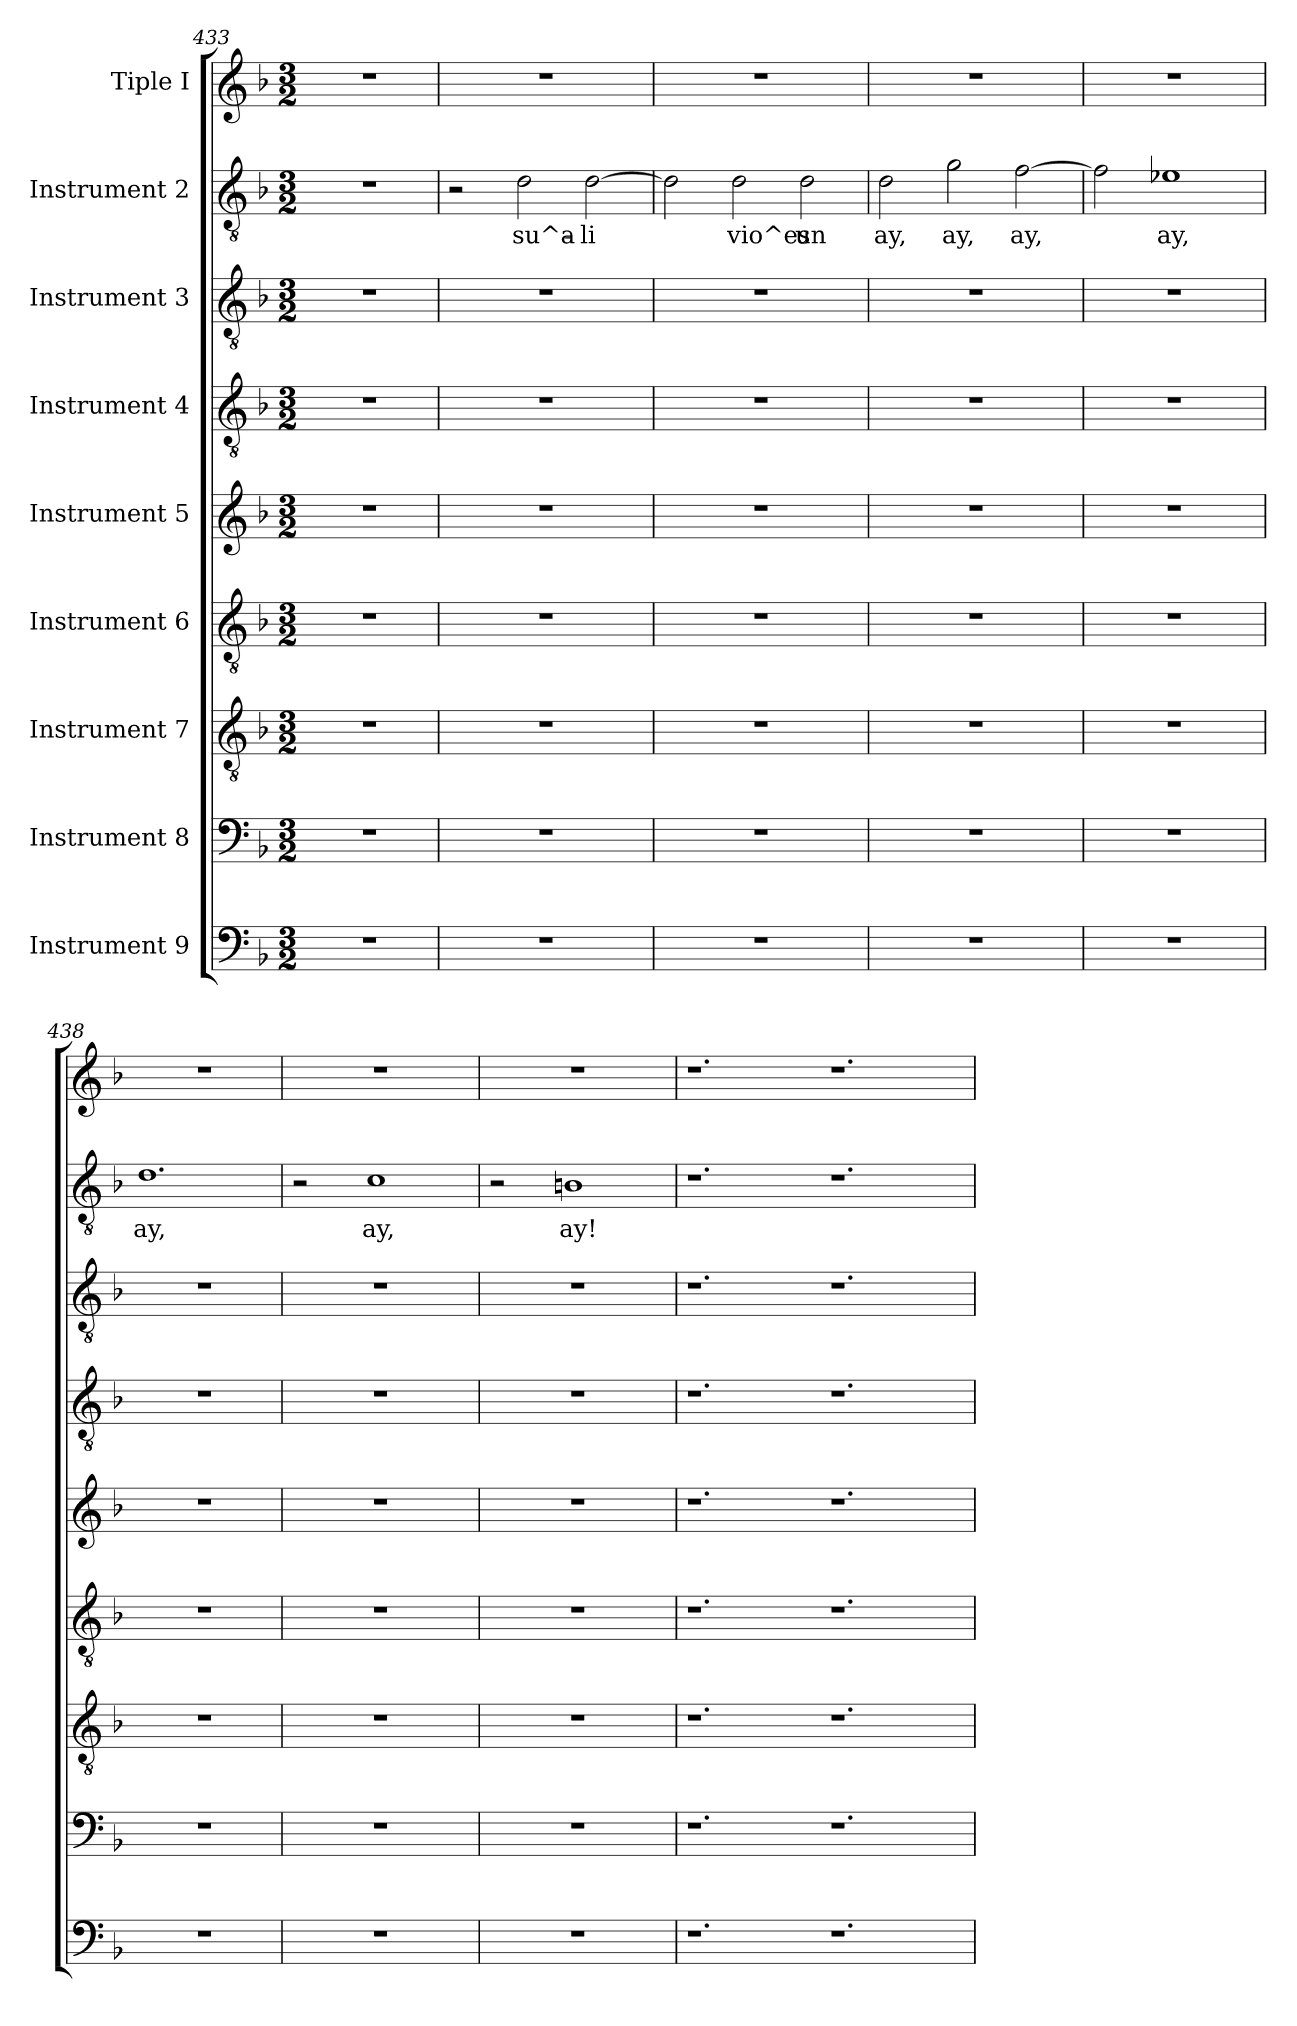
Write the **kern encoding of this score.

**kern	**kern	**kern	**kern	**kern	**kern	**kern	**kern	**text	**kern
*part9	*part8	*part7	*part6	*part5	*part4	*part3	*part2	*part2	*part1
*staff9	*staff8	*staff7	*staff6	*staff5	*staff4	*staff3	*staff2	*staff2	*staff1
*I"Instrument 9	*I"Instrument 8	*I"Instrument 7	*I"Instrument 6	*I"Instrument 5	*I"Instrument 4	*I"Instrument 3	*I"Instrument 2	*	*I"Tiple I
*clefF4	*clefF4	*clefGv2	*clefGv2	*clefG2	*clefGv2	*clefGv2	*clefGv2	*	*clefG2
*k[b-]	*k[b-]	*k[b-]	*k[b-]	*k[b-]	*k[b-]	*k[b-]	*k[b-]	*	*k[b-]
*F:	*F:	*F:	*F:	*F:	*F:	*F:	*F:	*	*F:
*M3/2	*M3/2	*M3/2	*M3/2	*M3/2	*M3/2	*M3/2	*M3/2	*	*M3/2
=433	=433	=433	=433	=433	=433	=433	=433	=433	=433
1.r	1.r	1.r	1.r	1.r	1.r	1.r	1.r	.	1.r
!!LO:LB:g=z
=434	=434	=434	=434	=434	=434	=434	=434	=434	=434
1.r	1.r	1.r	1.r	1.r	1.r	1.r	2r	.	1.r
!	!	!	!	!	!	!	!	!LO:LY:b:cj	!
.	.	.	.	.	.	.	2d\	su^a-	.
!	!	!	!	!	!	!	!	!LO:LY:b:cj	!
.	.	.	.	.	.	.	[>2d\	-li-	.
=435	=435	=435	=435	=435	=435	=435	=435	=435	=435
!	!	!	!	!	!	!	!	!LO:LY:b:cj	!
1.r	1.r	1.r	1.r	1.r	1.r	1.r	2d\]	--	1.r
!	!	!	!	!	!	!	!	!LO:LY:b:cj	!
.	.	.	.	.	.	.	2d\	-vio^es	.
!	!	!	!	!	!	!	!	!LO:LY:b:cj	!
.	.	.	.	.	.	.	2d\	un	.
=436	=436	=436	=436	=436	=436	=436	=436	=436	=436
!	!	!	!	!	!	!	!	!LO:LY:b:cj	!
1.r	1.r	1.r	1.r	1.r	1.r	1.r	2d\	ay,	1.r
!	!	!	!	!	!	!	!	!LO:LY:b:cj	!
.	.	.	.	.	.	.	2g\	ay,	.
!	!	!	!	!	!	!	!	!LO:LY:b:cj	!
.	.	.	.	.	.	.	[>2f\	ay,	.
=437	=437	=437	=437	=437	=437	=437	=437	=437	=437
!	!	!	!	!	!	!	!	!LO:LY:b:cj	!
1.r	1.r	1.r	1.r	1.r	1.r	1.r	2f\]	.	1.r
!	!	!	!	!	!	!	!	!LO:LY:b:cj	!
.	.	.	.	.	.	.	1e-X	ay,	.
=438	=438	=438	=438	=438	=438	=438	=438	=438	=438
!	!	!	!	!	!	!	!	!LO:LY:b:cj	!
1.r	1.r	1.r	1.r	1.r	1.r	1.r	1.d	ay,	1.r
=439	=439	=439	=439	=439	=439	=439	=439	=439	=439
1.r	1.r	1.r	1.r	1.r	1.r	1.r	2r	.	1.r
!	!	!	!	!	!	!	!	!LO:LY:b:cj	!
.	.	.	.	.	.	.	1c	ay,	.
=440	=440	=440	=440	=440	=440	=440	=440	=440	=440
1.r	1.r	1.r	1.r	1.r	1.r	1.r	2r	.	1.r
!	!	!	!	!	!	!	!	!LO:LY:b:cj	!
.	.	.	.	.	.	.	1Bn	ay!	.
!!LO:LB:g=z
=441	=441	=441	=441	=441	=441	=441	=441	=441	=441
1.r	1.r	1.r	1.r	1.r	1.r	1.r	1.r	.	1.r
1.r	1.r	1.r	1.r	1.r	1.r	1.r	1.r	.	1.r
=	=	=	=	=	=	=	=	=	=
*-	*-	*-	*-	*-	*-	*-	*-	*-	*-
